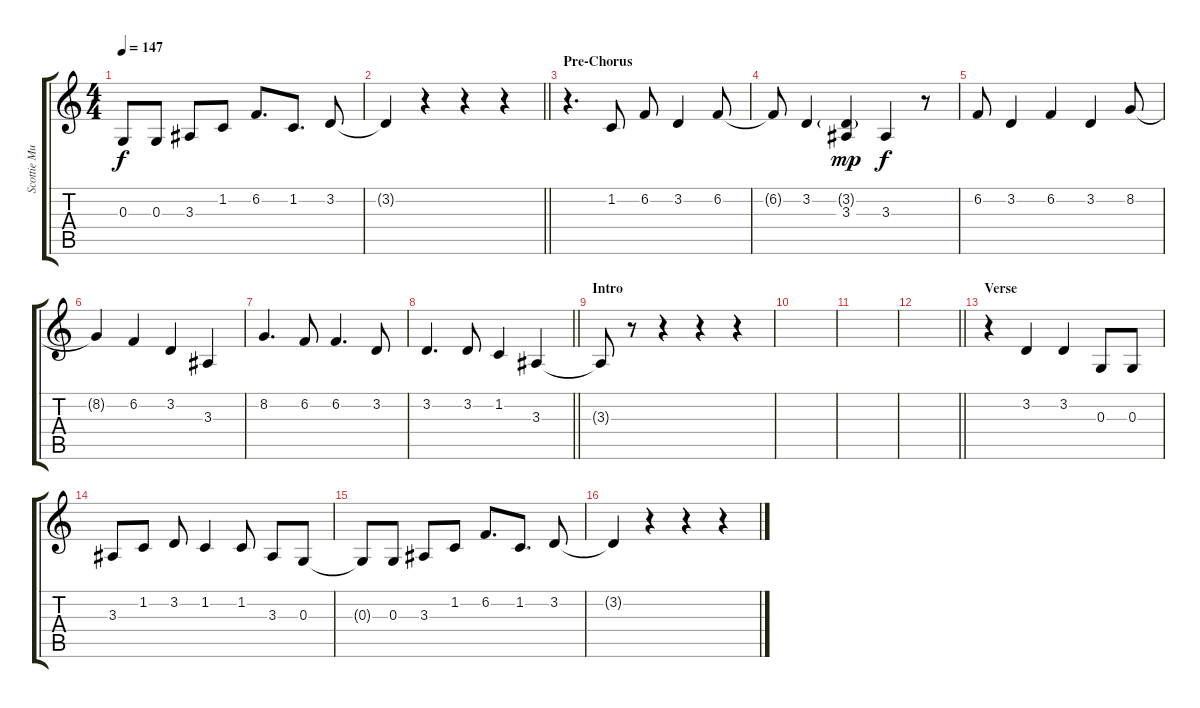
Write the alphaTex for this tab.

\track ("Scottie Murphy - Vocals" "Scottie Mu") {instrument altosax}
\staff {score tabs}
\tuning (E4 B3 G3 D3 A2 E2) {hide}
\ts (4 4)
\tempo 147
\clef g2
\ks c
0.3{t}.8{dy f} 0.3.8 3.3.8 1.2.8 6.2.8{d} 1.2.8{d} 3.2.8 |
\barLineRight lightlight
3.2{t}.4 r.4 r.4 r.4 |
\section ("" "Pre-Chorus")
r.4{d} 1.2.8 6.2.8 3.2.4 6.2.8 |
6.2{t}.8 3.2.4 (3.2{g} 3.3).4{dy mp} 3.3.4{dy f} r.8 |
6.2.8 3.2.4 6.2.4 3.2.4 8.2.8 |
8.2{t}.4 6.2.4 3.2.4 3.3.4 |
8.2.4{d} 6.2.8 6.2.4{d} 3.2.8 |
\barLineRight lightlight
3.2.4{d} 3.2.8 1.2.4 3.3.4 |
\section ("" "Intro")
3.3{t}.8 r.8 r.4 r.4 r.4 |
|
|
\barLineRight lightlight
|
\section ("" "Verse")
r.4 3.2.4 3.2.4 0.3.8 0.3.8 |
3.3.8 1.2.8 3.2.8 1.2.4 1.2.8 3.3.8 0.3.8 |
0.3{t}.8 0.3.8 3.3.8 1.2.8 6.2.8{d} 1.2.8{d} 3.2.8 |
3.2{t}.4 r.4 r.4 r.4
